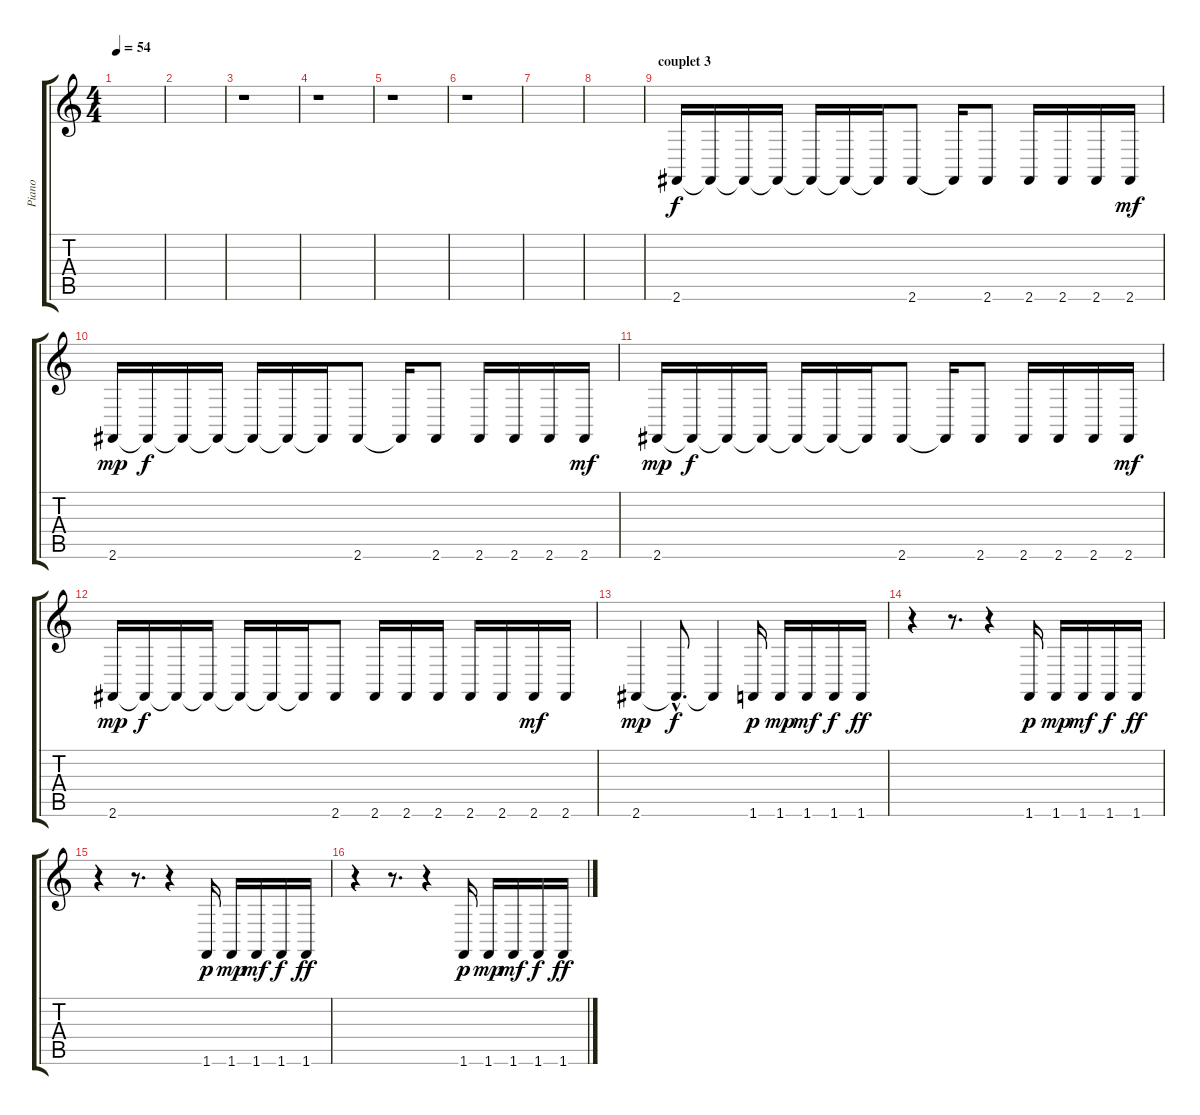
\track ("Piano" "Piano") {instrument acousticgrandpiano}
\staff {score tabs}
\tuning (E4 B3 G3 D3 A2 E2) {hide}
\ts (4 4)
\tempo 54
\clef g2
\ks c
|
|
r.1 |
r.1 |
r.1 |
r.1 |
|
|
\section ("" "couplet 3")
2.6.16 2.6{t}.16 2.6{t}.16 2.6{t}.16 2.6{t}.16 2.6{t}.16 2.6{t}.16 2.6.8 2.6{t}.16 2.6.8 2.6.16 2.6.16 2.6.16 2.6.16{dy mf} |
2.6.16{dy mp} 2.6{t}.16{dy f} 2.6{t}.16 2.6{t}.16 2.6{t}.16 2.6{t}.16 2.6{t}.16 2.6.8 2.6{t}.16 2.6.8 2.6.16 2.6.16 2.6.16 2.6.16{dy mf} |
2.6.16{dy mp} 2.6{t}.16{dy f} 2.6{t}.16 2.6{t}.16 2.6{t}.16 2.6{t}.16 2.6{t}.16 2.6.8 2.6{t}.16 2.6.8 2.6.16 2.6.16 2.6.16 2.6.16{dy mf} |
2.6.16{dy mp} 2.6{t}.16{dy f} 2.6{t}.16 2.6{t}.16 2.6{t}.16 2.6{t}.16 2.6{t}.16 2.6.8 2.6.16 2.6.16 2.6.16 2.6.16 2.6.16 2.6.16{dy mf} 2.6.16 |
2.6.4{dy mp volume 13} 2.6{hac t}.8{d dy f} 2.6{t}.4 1.6.16{dy p} 1.6.16{dy mp} 1.6.16{dy mf} 1.6.16{dy f} 1.6.16{dy ff} |
r.4{volume 13} r.8{d} r.4 1.6.16{dy p} 1.6.16{dy mp} 1.6.16{dy mf} 1.6.16{dy f} 1.6.16{dy ff} |
r.4{volume 13} r.8{d} r.4 1.6.16{dy p} 1.6.16{dy mp} 1.6.16{dy mf} 1.6.16{dy f} 1.6.16{dy ff} |
r.4{volume 13} r.8{d} r.4 1.6.16{dy p} 1.6.16{dy mp} 1.6.16{dy mf} 1.6.16{dy f} 1.6.16{dy ff}
